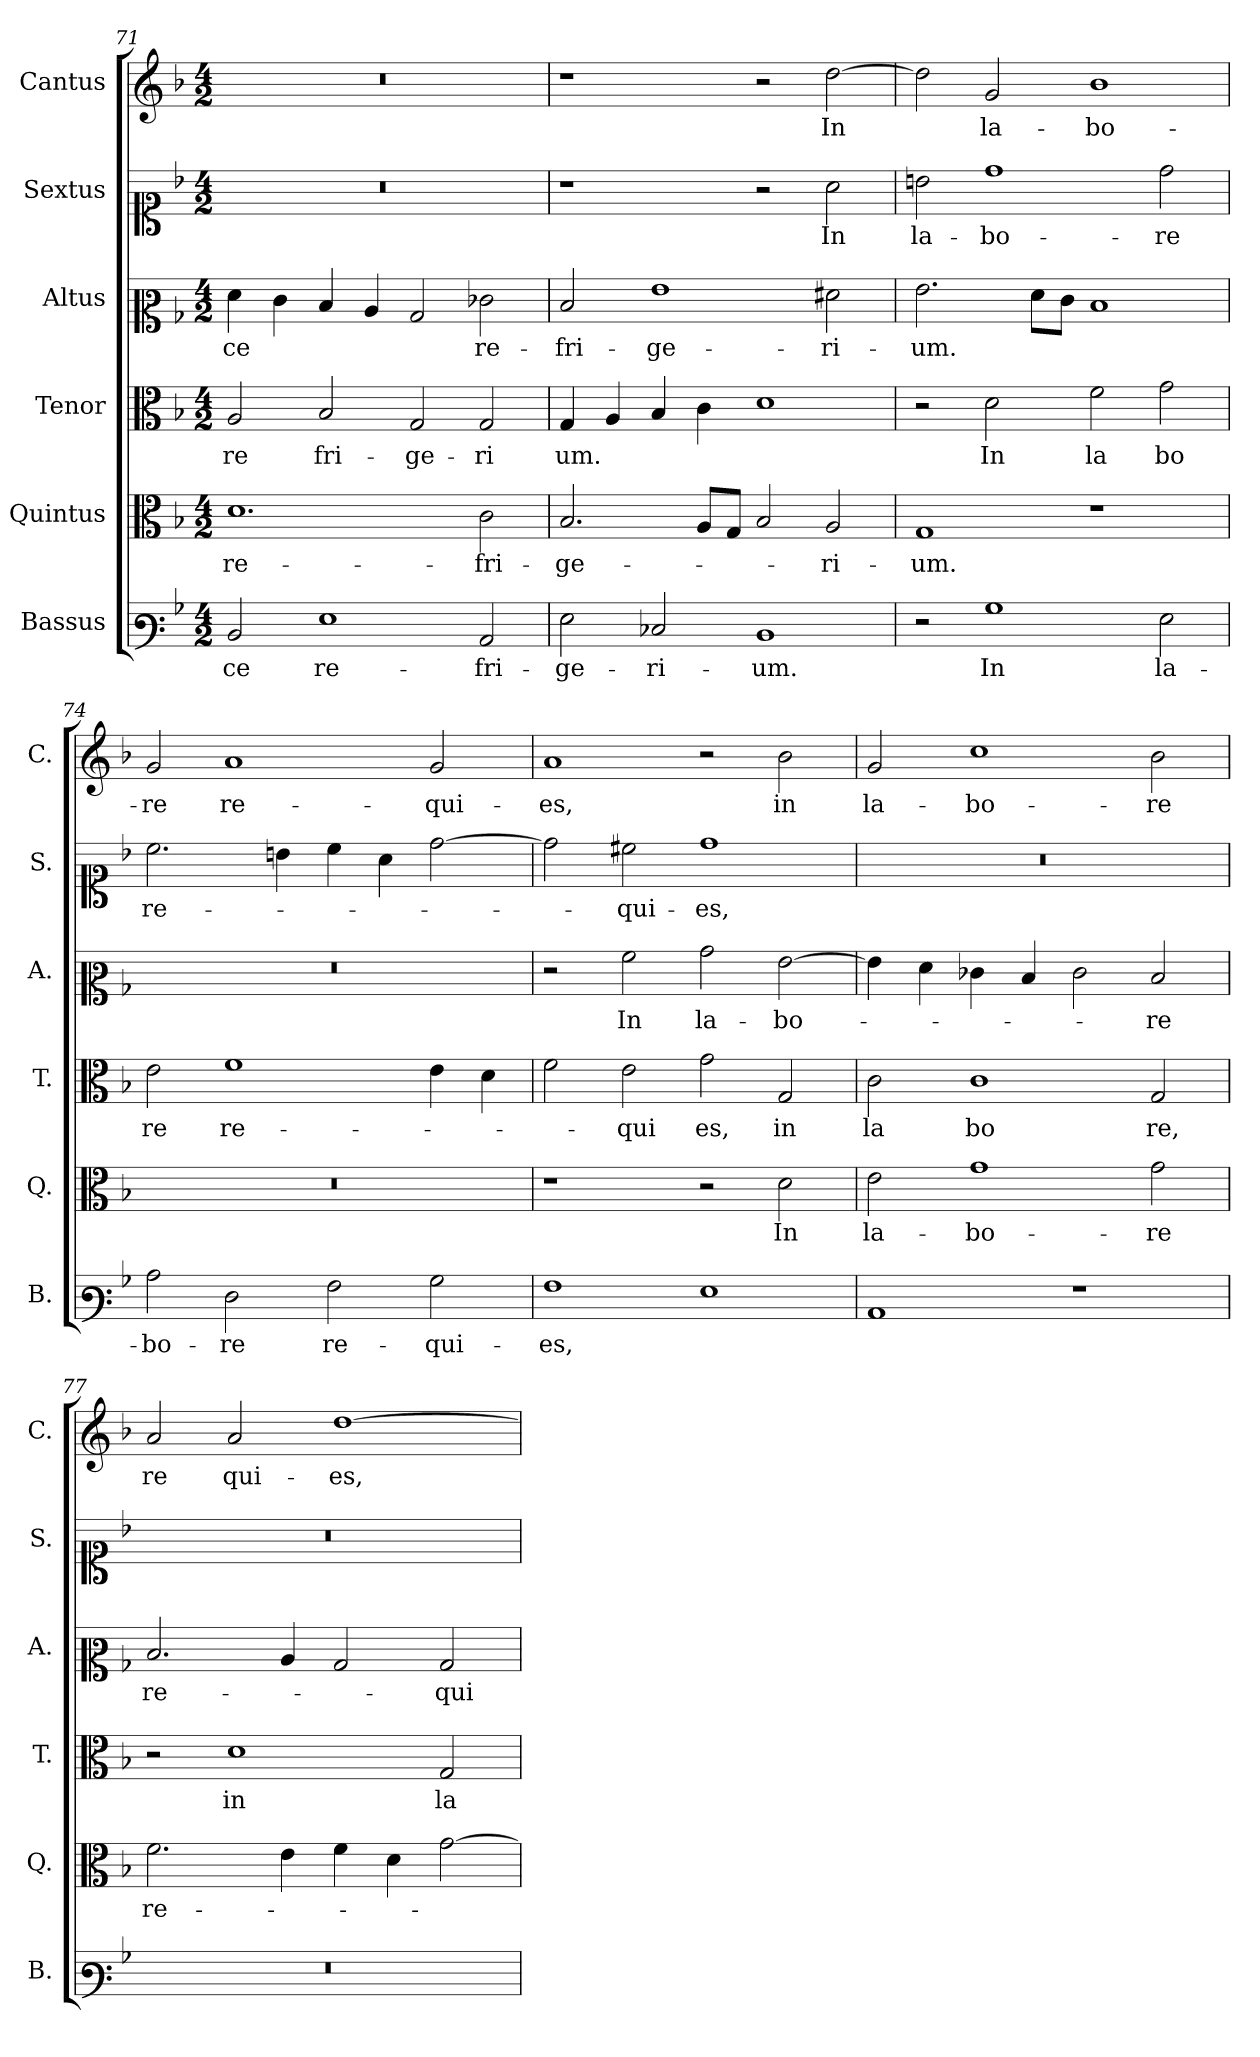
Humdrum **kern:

**kern	**text	**kern	**text	**kern	**text	**kern	**text	**kern	**text	**kern	**text
*part6	*part6	*part5	*part5	*part4	*part4	*part3	*part3	*part2	*part2	*part1	*part1
*staff6	*staff6	*staff5	*staff5	*staff4	*staff4	*staff3	*staff3	*staff2	*staff2	*staff1	*staff1
*I"Bassus	*	*I"Quintus	*	*I"Tenor	*	*I"Altus	*	*I"Sextus	*	*I"Cantus	*
*I'B.	*	*I'Q.	*	*I'T.	*	*I'A.	*	*I'S.	*	*I'C.	*
!!LO:LB:g=z
*clefF3	*	*clefC3	*	*clefC3	*	*clefC2	*	*clefC1	*	*clefG2	*
*k[b-]	*	*k[b-]	*	*k[b-]	*	*k[b-]	*	*k[b-]	*	*k[b-]	*
*M4/2	*	*M4/2	*	*M4/2	*	*M4/2	*	*M4/2	*	*M4/2	*
=71	=71	=71	=71	=71	=71	=71	=71	=71	=71	=71	=71
!	!LO:LY:b	!	!LO:LY:b	!	!LO:LY:b	!	!LO:LY:b	!	!	!	!
2D/	-ce	1.d	re-	2A/	re	4f\	ce	0r	.	0r	.
.	.	.	.	.	.	4e\	.	.	.	.	.
!	!LO:LY:b	!	!	!	!LO:LY:b	!	!	!	!	!	!
1G	re-	.	.	2B-/	-fri-	4d/	.	.	.	.	.
.	.	.	.	.	.	4c/	.	.	.	.	.
!	!	!	!	!	!LO:LY:b	!	!	!	!	!	!
.	.	.	.	2G/	-ge-	2B-/	.	.	.	.	.
!	!LO:LY:b	!	!LO:LY:b	!	!LO:LY:b	!	!LO:LY:b	!	!	!	!
2C/	-fri-	2c\	fri-	2G/	ri	2e-X\	re-	.	.	.	.
=72	=72	=72	=72	=72	=72	=72	=72	=72	=72	=72	=72
!	!LO:LY:b	!	!LO:LY:b	!	!LO:LY:b	!	!LO:LY:b	!	!	!	!
2G\	-ge-	2.B-/	-ge-	4G/	um.	2d/	-fri-	1r	.	1r	.
.	.	.	.	4A/	.	.	.	.	.	.	.
!	!LO:LY:b	!	!	!	!	!	!LO:LY:b	!	!	!	!
2E-X/	-ri-	.	.	4B-/	.	1g	-ge-	.	.	.	.
.	.	8A/L	.	4c\	.	.	.	.	.	.	.
.	.	8G/J	.	.	.	.	.	.	.	.	.
!	!LO:LY:b	!	!	!	!	!	!	!	!	!	!
1D	-um.	2B-/	.	1d	.	.	.	2r	.	2r	.
!	!	!	!LO:LY:b	!	!	!	!LO:LY:b	!	!LO:LY:b	!	!LO:LY:b
.	.	2A/	-ri-	.	.	2f#X\	-ri-	2a\	In	[2dd\	In
=73	=73	=73	=73	=73	=73	=73	=73	=73	=73	=73	=73
!	!	!	!LO:LY:b	!	!	!	!LO:LY:b	!	!LO:LY:b	!	!
2r	.	1G	-um.	2r	.	2.g\	-um.	2bn\	la-	2dd\]	.
!	!LO:LY:b	!	!	!	!LO:LY:b	!	!	!	!LO:LY:b	!	!LO:LY:b
1B-	In	.	.	2d\	In	.	.	1dd	-bo-	2g/	la-
.	.	.	.	.	.	8f\L	.	.	.	.	.
.	.	.	.	.	.	8e\J	.	.	.	.	.
!	!	!	!	!	!LO:LY:b	!	!	!	!	!	!LO:LY:b
.	.	1r	.	2f\	la	1d	.	.	.	1b-	-bo-
!	!LO:LY:b	!	!	!	!LO:LY:b	!	!	!	!LO:LY:b	!	!
2G\	la-	.	.	2g\	bo	.	.	2dd\	-re	.	.
=74	=74	=74	=74	=74	=74	=74	=74	=74	=74	=74	=74
!	!LO:LY:b	!	!	!	!LO:LY:b	!	!	!	!LO:LY:b	!	!LO:LY:b
2c\	-bo-	0r	.	2e\	re	0r	.	2.cc\	re-	2g/	-re
!	!LO:LY:b	!	!	!	!LO:LY:b	!	!	!	!	!	!LO:LY:b
2F\	-re	.	.	1f	re-	.	.	.	.	1a	re-
.	.	.	.	.	.	.	.	4bn\	.	.	.
!	!LO:LY:b	!	!	!	!	!	!	!	!	!	!
2A\	re-	.	.	.	.	.	.	4cc\	.	.	.
.	.	.	.	.	.	.	.	4a\	.	.	.
!	!LO:LY:b	!	!	!	!	!	!	!	!	!	!LO:LY:b
2B-\	-qui-	.	.	4e\	.	.	.	[2dd\	.	2g/	-qui-
.	.	.	.	4d\	.	.	.	.	.	.	.
=75	=75	=75	=75	=75	=75	=75	=75	=75	=75	=75	=75
!	!LO:LY:b	!	!	!	!	!	!	!	!	!	!LO:LY:b
1A	-es,	1r	.	2f\	.	2r	.	2dd\]	.	1a	-es,
!	!	!	!	!	!LO:LY:b	!	!LO:LY:b	!	!LO:LY:b	!	!
.	.	.	.	2e\	qui	2a\	In	2cc#X\	-qui-	.	.
!	!	!	!	!	!LO:LY:b	!	!LO:LY:b	!	!LO:LY:b	!	!
1G	.	2r	.	2g\	es,	2b-\	la-	1dd	-es,	2r	.
!	!	!	!LO:LY:b	!	!LO:LY:b	!	!LO:LY:b	!	!	!	!LO:LY:b
.	.	2d\	In	2G/	in	[2g\	-bo-	.	.	2b-\	in
=76	=76	=76	=76	=76	=76	=76	=76	=76	=76	=76	=76
!	!	!	!LO:LY:b	!	!LO:LY:b	!	!	!	!	!	!LO:LY:b
1C	.	2e\	la-	2c\	la	4g\]	.	0r	.	2g/	la-
.	.	.	.	.	.	4f\	.	.	.	.	.
!	!	!	!LO:LY:b	!	!LO:LY:b	!	!	!	!	!	!LO:LY:b
.	.	1g	-bo-	1c	bo	4e-X\	.	.	.	1cc	-bo-
.	.	.	.	.	.	4d/	.	.	.	.	.
1r	.	.	.	.	.	2e-\	.	.	.	.	.
!	!	!	!LO:LY:b	!	!LO:LY:b	!	!LO:LY:b	!	!	!	!LO:LY:b
.	.	2g\	-re	2G/	re,	2d/	-re	.	.	2b-\	-re
=77	=77	=77	=77	=77	=77	=77	=77	=77	=77	=77	=77
!	!	!	!LO:LY:b	!	!	!	!LO:LY:b	!	!	!	!LO:LY:b
0r	.	2.f\	re-	2r	.	2.d/	re-	0r	.	2a/	re
!	!	!	!	!	!LO:LY:b	!	!	!	!	!	!LO:LY:b
.	.	.	.	1d	in	.	.	.	.	2a/	-qui-
.	.	4e\	.	.	.	4c/	.	.	.	.	.
!	!	!	!	!	!	!	!	!	!	!	!LO:LY:b
.	.	4f\	.	.	.	2B-/	.	.	.	[1dd	-es,
.	.	4d\	.	.	.	.	.	.	.	.	.
!	!	!	!	!	!LO:LY:b	!	!LO:LY:b	!	!	!	!
.	.	[2g\	.	2G/	la	2B-/	-qui-	.	.	.	.
=	=	=	=	=	=	=	=	=	=	=	=
*-	*-	*-	*-	*-	*-	*-	*-	*-	*-	*-	*-
